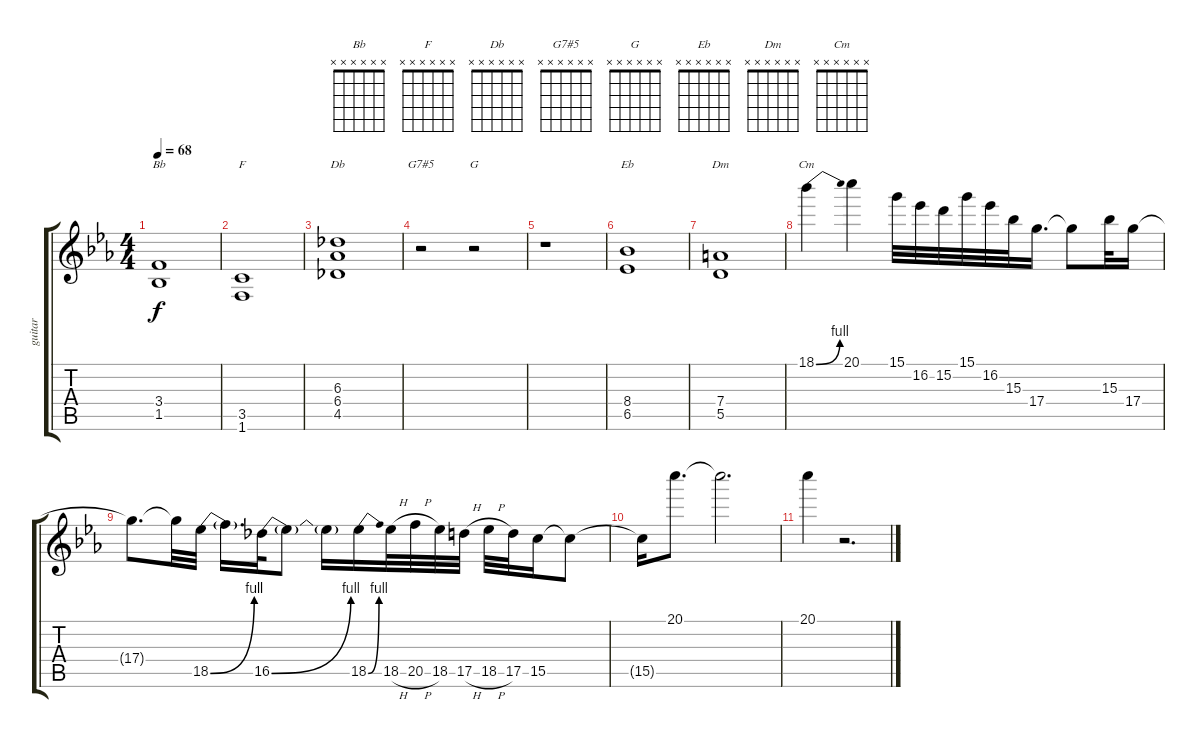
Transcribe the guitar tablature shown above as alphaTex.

\track ("guitar" "guitar") {instrument overdrivenguitar}
\staff {score tabs}
\tuning (E4 B3 G3 D3 A2 E2) {hide}
\chord ("Bb" x x x x x x)
\chord ("F" x x x x x x)
\chord ("Db" x x x x x x)
\chord ("G7#5" x x x x x x)
\chord ("G" x x x x x x)
\chord ("Eb" x x x x x x)
\chord ("Dm" x x x x x x)
\chord ("Cm" x x x x x x)
\ts (4 4)
\tempo 68
\clef g2
\ks cminor
(3.4 1.5).1{ch "Bb" dy f} |
(3.5 1.6).1{ch "F"} |
(6.3 6.4 4.5).1{ch "Db"} |
r.2{ch "G7#5"} r.2{ch "G"} |
r.1 |
(8.4 6.5).1{ch "Eb"} |
(7.4 5.5).1{ch "Dm"} |
18.1{be (bend 0 0 60 4)}.4{ch "Cm"} 20.1.4 15.1.32 16.2.32 15.2.32 15.1.32 16.2.32 15.3.32 17.4.16{d} 17.4{t}.8 15.3.32 17.4.16 |
17.4{t}.8{d} 17.4{t}.32 18.5{be (bend 0 0 60 4)}.32 18.5{t}.16{d} 16.5{be (bend 0 0 60 4)}.32 16.5{t}.8 16.5{t}.16 18.5{be (bend 0 0 60 4)}.16 18.5{h}.32 20.5{h}.32 18.5.32 17.5{h}.32 18.5{h}.32 17.5.32 15.5.16 15.5{t}.8 |
15.5{t}.16 20.1.8{d} 20.1{t}.2{d} |
20.1.4 r.2{d}
